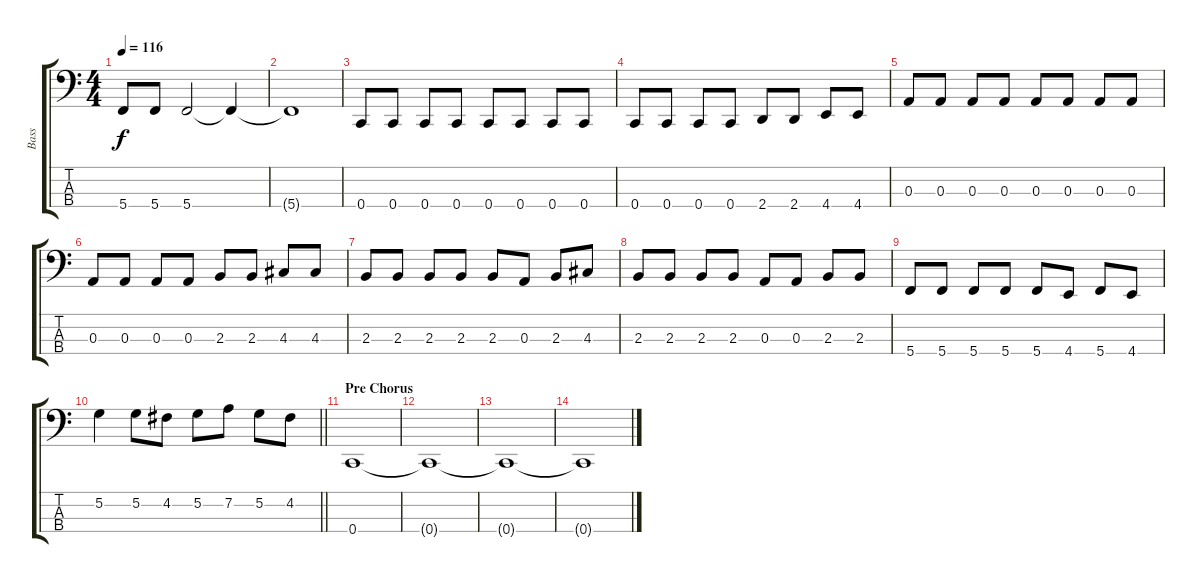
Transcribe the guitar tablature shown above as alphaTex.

\track ("Bass" "Bass") {instrument electricbassfinger}
\staff {score tabs}
\tuning (G2 D2 A1 C1) {hide}
\ts (4 4)
\tempo 116
\clef f4
\ks c
5.4.8{dy f} 5.4.8 5.4.2 5.4{t}.4 |
5.4{t}.1 |
0.4.8 0.4.8 0.4.8 0.4.8 0.4.8 0.4.8 0.4.8 0.4.8 |
0.4.8 0.4.8 0.4.8 0.4.8 2.4.8 2.4.8 4.4.8 4.4.8 |
0.3.8 0.3.8 0.3.8 0.3.8 0.3.8 0.3.8 0.3.8 0.3.8 |
0.3.8 0.3.8 0.3.8 0.3.8 2.3.8 2.3.8 4.3.8 4.3.8 |
2.3.8 2.3.8 2.3.8 2.3.8 2.3.8 0.3.8 2.3.8 4.3.8 |
2.3.8 2.3.8 2.3.8 2.3.8 0.3.8 0.3.8 2.3.8 2.3.8 |
5.4.8 5.4.8 5.4.8 5.4.8 5.4.8 4.4.8 5.4.8 4.4.8 |
\barLineRight lightlight
5.2.4 5.2.8 4.2.8 5.2.8 7.2.8 5.2.8 4.2.8 |
\section ("" "Pre Chorus")
0.4.1{volume 0} |
0.4{t}.1 |
0.4{t}.1 |
0.4{t}.1
